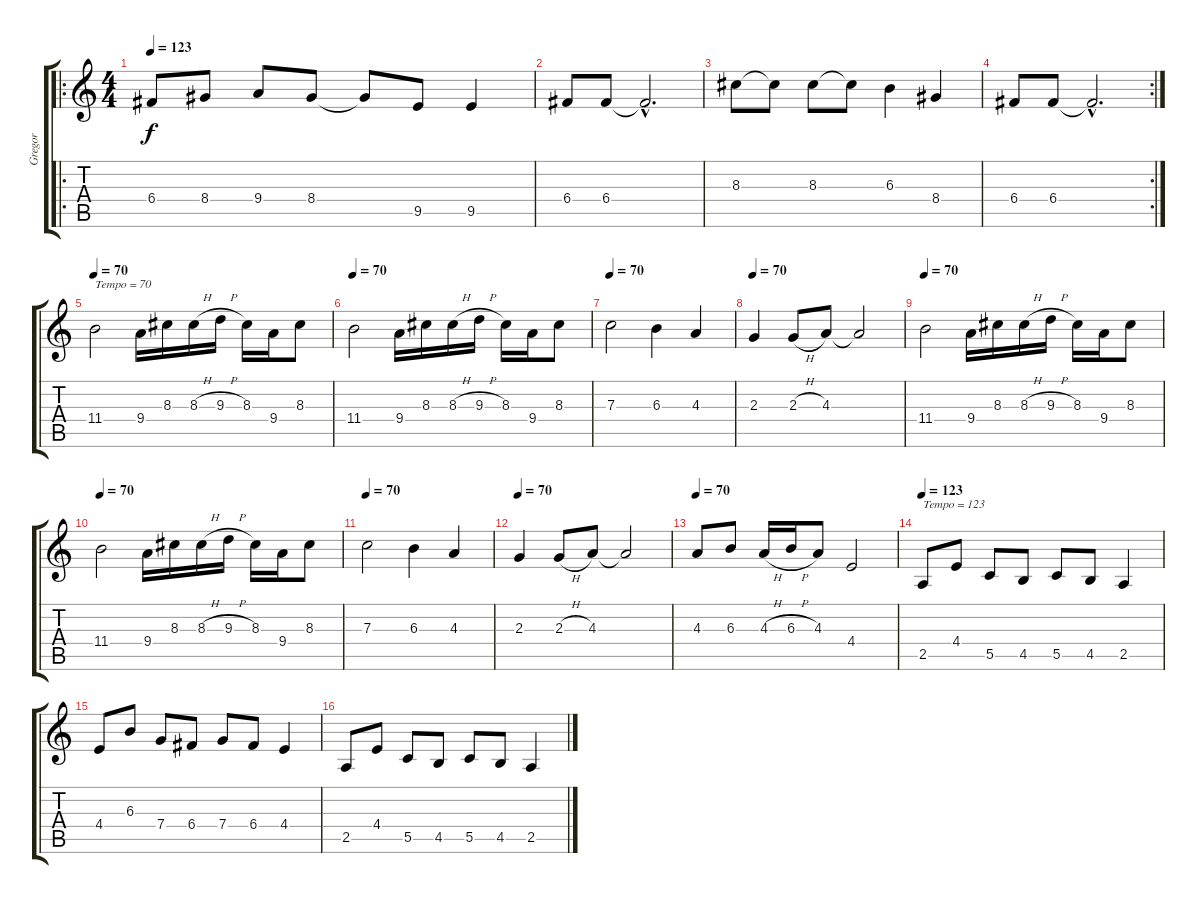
\track ("Gregor" "Gregor") {instrument overdrivenguitar}
\staff {score tabs}
\tuning (D4 A3 F3 C3 G2 D2) {hide}
\ro
\ts (4 4)
\tempo 123
\clef g2
\ks c
6.4.8{dy f} 8.4.8 9.4.8 8.4.8 8.4{t}.8 9.5.8 9.5.4 |
6.4.8 6.4.8 6.4{hac t}.2{d} |
8.3.8 8.3{t}.8 8.3.8 8.3{t}.8 6.3.4 8.4.4 |
\rc 2
6.4.8 6.4.8 6.4{hac t}.2{d} |
\tempo 70
11.4.2{txt "Tempo = 70"} 9.4.16 8.3.16 8.3{h}.16 9.3{h}.16 8.3.16 9.4.16 8.3.8 |
\tempo 70
11.4.2 9.4.16 8.3.16 8.3{h}.16 9.3{h}.16 8.3.16 9.4.16 8.3.8 |
\tempo 70
7.3.2 6.3.4 4.3.4 |
\tempo 70
2.3.4 2.3{h}.8 4.3.8 4.3{t}.2 |
\tempo 70
11.4.2 9.4.16 8.3.16 8.3{h}.16 9.3{h}.16 8.3.16 9.4.16 8.3.8 |
\tempo 70
11.4.2 9.4.16 8.3.16 8.3{h}.16 9.3{h}.16 8.3.16 9.4.16 8.3.8 |
\tempo 70
7.3.2 6.3.4 4.3.4 |
\tempo 70
2.3.4 2.3{h}.8 4.3.8 4.3{t}.2 |
\tempo 70
4.3.8 6.3.8 4.3{h}.16 6.3{h}.16 4.3.8 4.4.2 |
\tempo 123
2.5.8{txt "Tempo = 123"} 4.4.8 5.5.8 4.5.8 5.5.8 4.5.8 2.5.4 |
4.4.8 6.3.8 7.4.8 6.4.8 7.4.8 6.4.8 4.4.4 |
2.5.8 4.4.8 5.5.8 4.5.8 5.5.8 4.5.8 2.5.4
